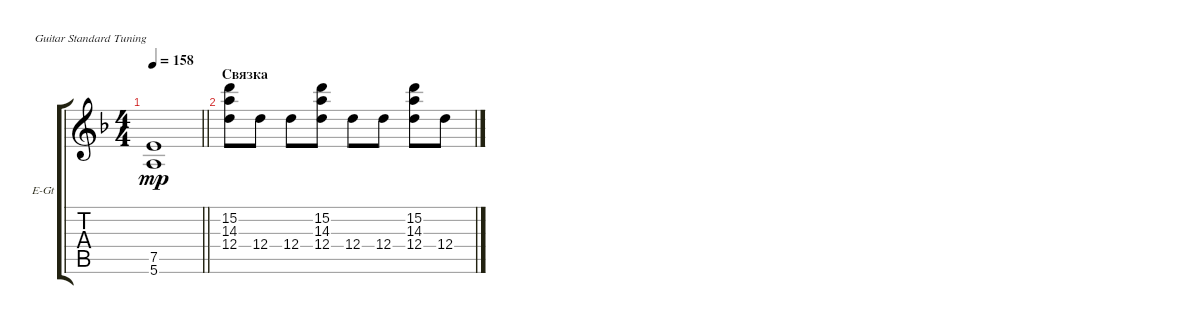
\bracketExtendMode groupsimilarinstruments
\firstSystemTrackNameOrientation horizontal
\otherSystemsTrackNameOrientation horizontal
\track ("Владимир Холстинин" "E-Gt") {instrument overdrivenguitar}
\staff {score tabs}
\tuning (E4 B3 G3 D3 A2 E2)
\ts (4 4)
\tempo 158
\clef g2
\scale
0.333333
\barLineRight lightlight
\ks dminor
(7.5 5.6).1{dy mp} |
\section ("" "Связка")
\scale
0.333333 (15.2 14.3 12.4).8 12.4.8 12.4.8 (15.2 14.3 12.4).8 12.4.8 12.4.8 (15.2 14.3 12.4).8 12.4.8
